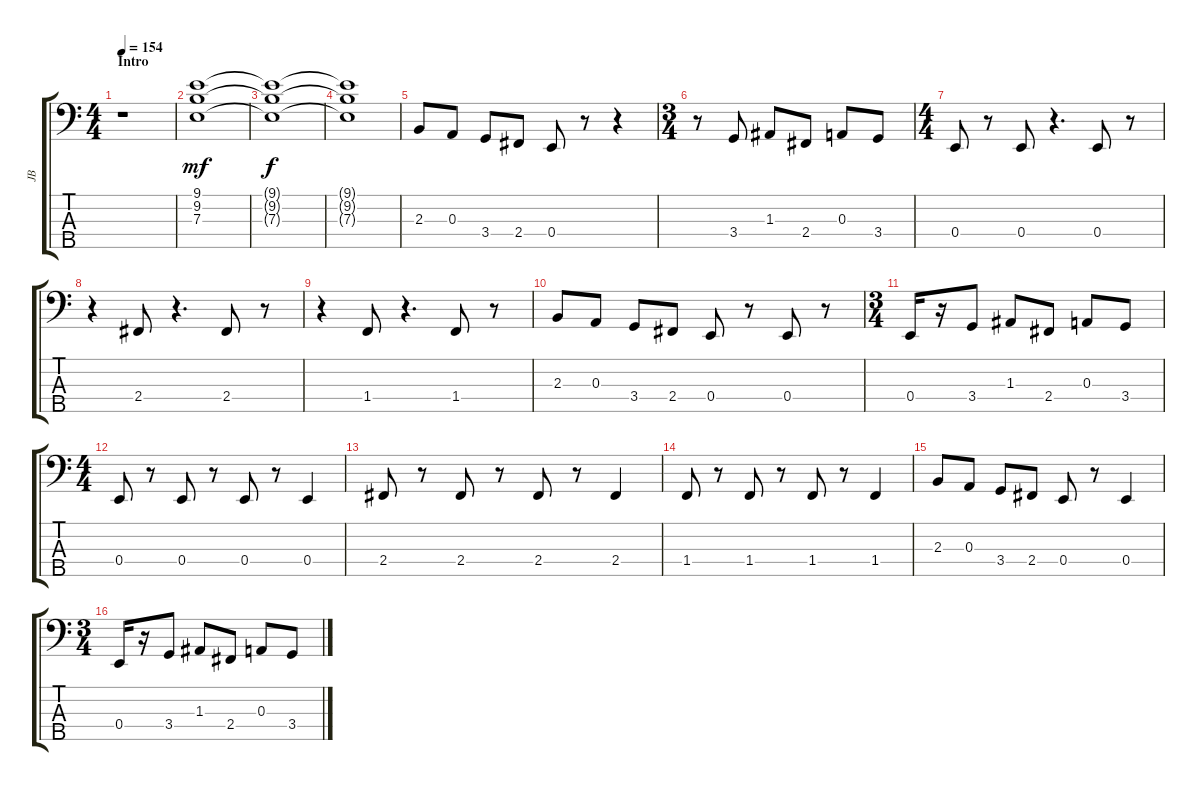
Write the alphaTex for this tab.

\track ("JB" "JB") {instrument electricbassfinger}
\staff {score tabs}
\tuning (G2 D2 A1 E1 B0) {hide}
\ts (4 4)
\section ("" "Intro")
\tempo 154
\clef f4
\ks c
r.1{dy mf instrument electricbassfinger} |
(9.1 9.2 7.3).1 |
(9.1{t} 9.2{t} 7.3{t}).1{dy f} |
(9.1{t} 9.2{t} 7.3{t}).1 |
2.3.8 0.3.8 3.4.8 2.4.8 0.4.8 r.8 r.4 |
\ts (3 4)
r.8 3.4.8 1.3.8 2.4.8 0.3.8 3.4.8 |
\ts (4 4)
0.4.8 r.8 0.4.8 r.4{d} 0.4.8 r.8 |
r.4 2.4.8 r.4{d} 2.4.8 r.8 |
r.4 1.4.8 r.4{d} 1.4.8 r.8 |
2.3.8 0.3.8 3.4.8 2.4.8 0.4.8 r.8 0.4.8 r.8 |
\ts (3 4)
0.4.16 r.16 3.4.8 1.3.8 2.4.8 0.3.8 3.4.8 |
\ts (4 4)
0.4.8 r.8 0.4.8 r.8 0.4.8 r.8 0.4.4 |
2.4.8 r.8 2.4.8 r.8 2.4.8 r.8 2.4.4 |
1.4.8 r.8 1.4.8 r.8 1.4.8 r.8 1.4.4 |
2.3.8 0.3.8 3.4.8 2.4.8 0.4.8 r.8 0.4.4 |
\ts (3 4)
0.4.16 r.16 3.4.8 1.3.8 2.4.8 0.3.8 3.4.8
